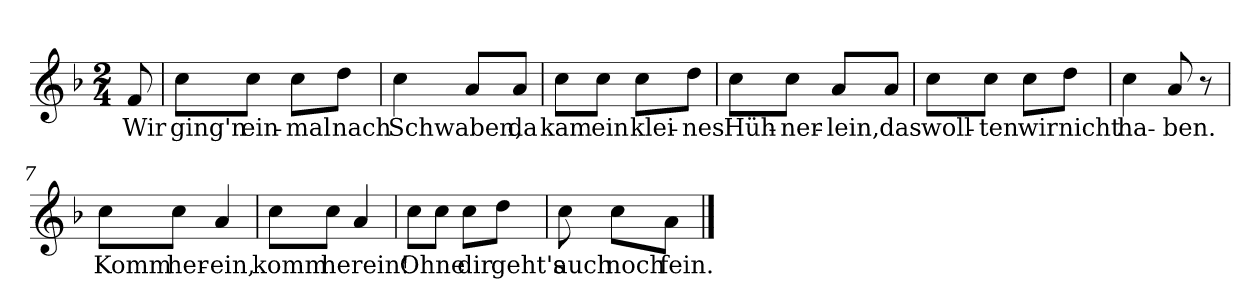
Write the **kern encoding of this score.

**kern	**text
*part1	*part1
*staff1	*staff1
*clefG2	*
*k[b-]	*
*F:	*
*M2/4	*
=	=
8f	Wir
=1	=1
8cc\L	ging'n
8cc\J	ein-
8cc\L	-mal
8dd\J	nach
=2	=2
4cc	Schwaben,
8a/L	.
8a/J	da
=3	=3
8cc\L	kam
8cc\J	ein
8cc\L	klei-
8dd\J	-nes
=4	=4
8cc\L	Hüh-
8cc\J	-ner-
8a/L	-lein,
8a/J	das
=5	=5
8cc\L	woll-
8cc\J	-ten
8cc\L	wir
8dd\J	nicht
=6	=6
4cc	ha-
8a	-ben.
8r	.
=7	=7
8cc\L	Komm
8cc\J	her-
4a	-ein,
=8	=8
8cc\L	komm
8cc\J	herein!
4a	.
=9	=9
8cc\L	Ohne
8cc\J	.
8cc\L	dir
8dd\J	geht's
=10	=10
8cc	auch
8cc\L	noch
8a\J	fein.
==	==
*-	*-
